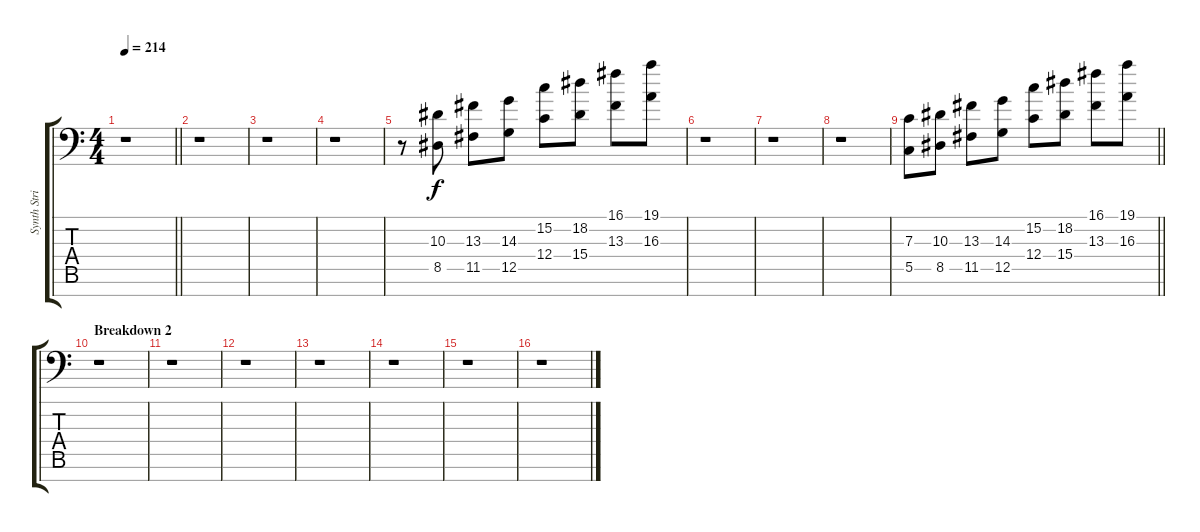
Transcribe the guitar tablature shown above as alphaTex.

\track ("Synth Strings" "Synth Stri") {instrument stringensemble1}
\staff {score tabs}
\tuning (D4 A3 F3 C3 G2 D2 G1) {hide}
\ts (4 4)
\tempo 214
\clef f4
\barLineRight lightlight
\ks c
r.1{dy f} |
\section ("" "")
r.1 |
r.1 |
r.1 |
r.8 (10.3 8.5).8 (13.3 11.5).8 (14.3 12.5).8 (15.2 12.4).8 (18.2 15.4).8 (16.1 13.3).8 (19.1 16.3).8 |
r.1 |
r.1 |
r.1 |
\barLineRight lightlight
(7.3 5.5).8 (10.3 8.5).8 (13.3 11.5).8 (14.3 12.5).8 (15.2 12.4).8 (18.2 15.4).8 (16.1 13.3).8 (19.1 16.3).8 |
\section ("" "Breakdown 2")
r.1 |
r.1 |
r.1 |
r.1 |
r.1 |
r.1 |
r.1
